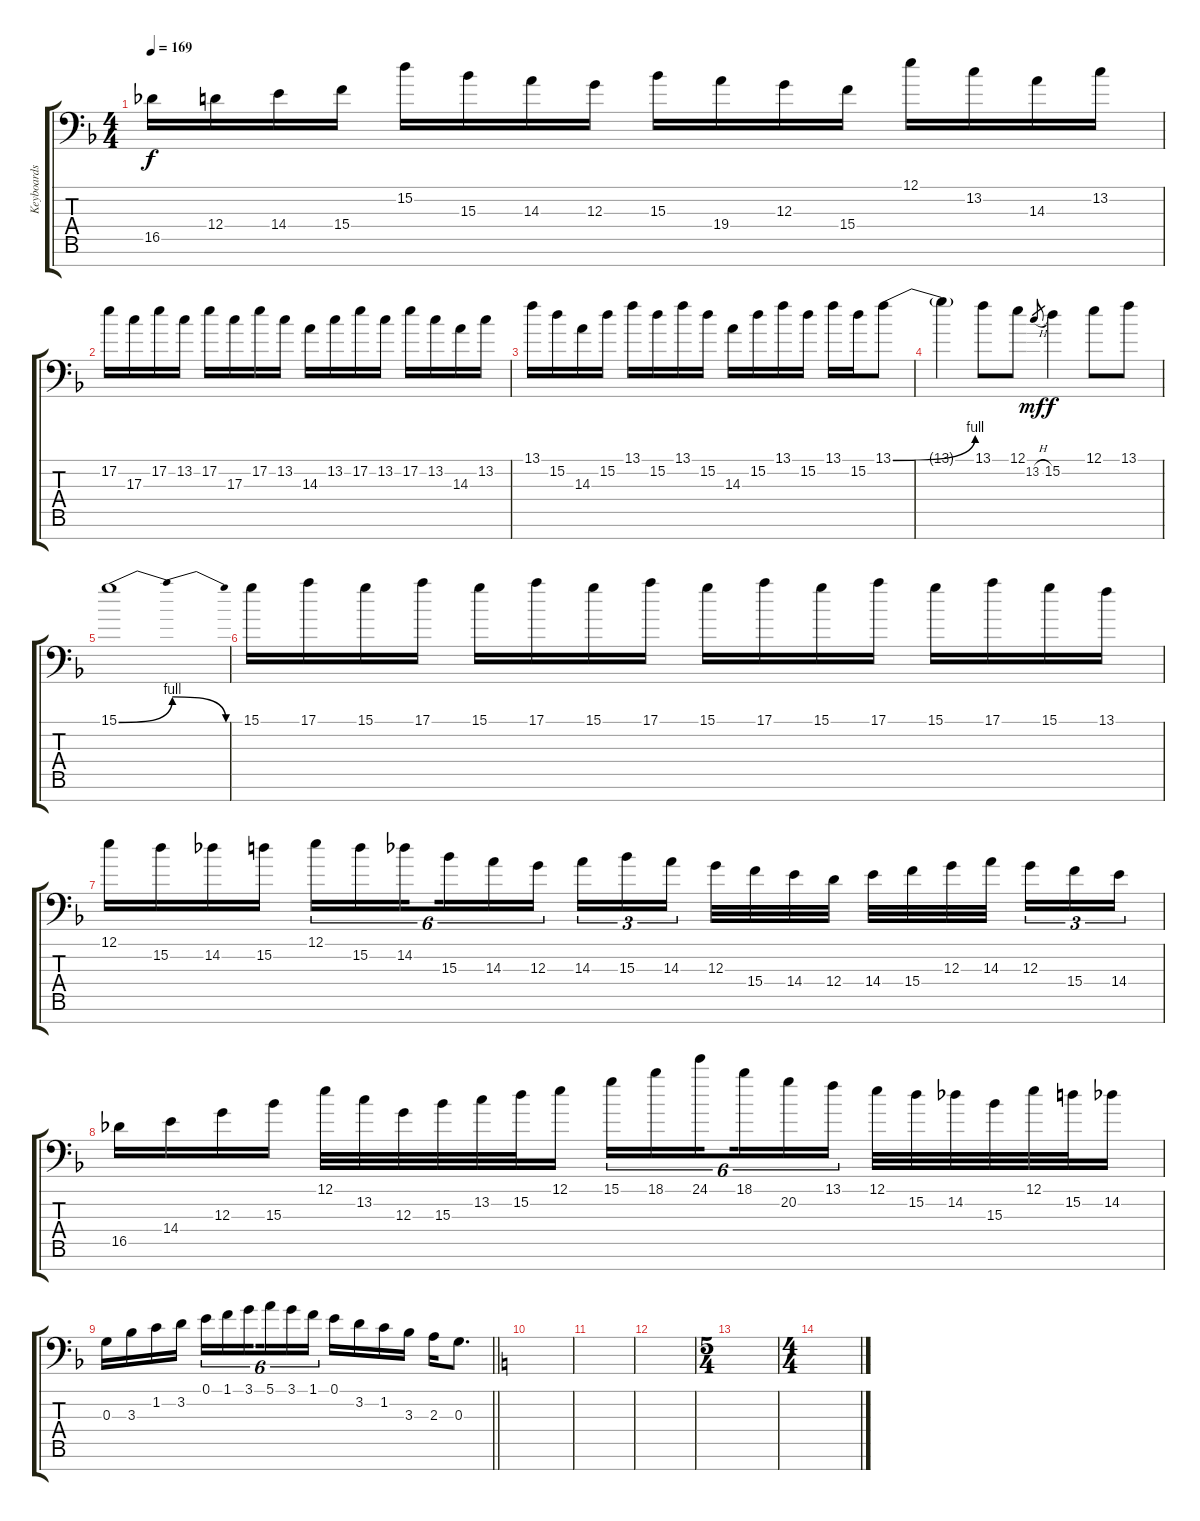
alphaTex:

\track ("Keyboards 1" "Keyboards ") {instrument rockorgan}
\staff {score tabs}
\tuning (E4 B3 G3 D3 A2 E2 A1) {hide}
\ts (4 4)
\tempo 169
\clef f4
\ks f
16.5.16{dy f} 12.4.16 14.4.16 15.4.16 15.2.16 15.3.16 14.3.16 12.3.16 15.3.16 19.4.16 12.3.16 15.4.16 12.1.16 13.2.16 14.3.16 13.2.16 |
17.2.16 17.3.16 17.2.16 13.2.16 17.2.16 17.3.16 17.2.16 13.2.16 14.3.16 13.2.16 17.2.16 13.2.16 17.2.16 13.2.16 14.3.16 13.2.16 |
13.1.16 15.2.16 14.3.16 15.2.16 13.1.16 15.2.16 13.1.16 15.2.16 14.3.16 15.2.16 13.1.16 15.2.16 13.1.16 15.2.16 13.1{be (bend 0 0 60 4)}.8 |
13.1{t}.4 13.1.8 12.1.8 13.2{h}.8{gr dy mf} 15.2.4{dy f} 12.1.8 13.1.8 |
15.1{be (bendrelease 0 0 8 4 52 4 60 0)}.1 |
15.1.16 17.1.16 15.1.16 17.1.16 15.1.16 17.1.16 15.1.16 17.1.16 15.1.16 17.1.16 15.1.16 17.1.16 15.1.16 17.1.16 15.1.16 13.1.16 |
12.1.16 15.2.16 14.2.16 15.2.16 12.1.16{tu (6 4)} 15.2.16{tu (6 4)} 14.2.16{tu (6 4) beam splitsecondary} 15.3.16{tu (6 4)} 14.3.16{tu (6 4)} 12.3.16{tu (6 4)} 14.3.16{tu (3 2)} 15.3.16{tu (3 2)} 14.3.16{tu (3 2) beam splitsecondary} 12.3.32 15.4.32 14.4.32 12.4.32 14.4.32 15.4.32 12.3.32 14.3.32{beam splitsecondary} 12.3.16{tu (3 2)} 15.4.16{tu (3 2)} 14.4.16{tu (3 2)} |
16.5.16 14.4.16 12.3.16 15.3.16 12.1.32 13.2.32 12.3.32 15.3.32 13.2.32 15.2.32 12.1.16 15.1.16{tu (6 4)} 18.1.16{tu (6 4)} 24.1.16{tu (6 4) beam splitsecondary} 18.1.16{tu (6 4)} 20.2.16{tu (6 4)} 13.1.16{tu (6 4)} 12.1.32 15.2.32 14.2.32 15.3.32 12.1.32 15.2.32 14.2.16 |
\barLineRight lightlight
0.3.16 3.3.16 1.2.16 3.2.16 0.1.16{tu (6 4)} 1.1.16{tu (6 4)} 3.1.16{tu (6 4) beam splitsecondary} 5.1.16{tu (6 4)} 3.1.16{tu (6 4)} 1.1.16{tu (6 4)} 0.1.16 3.2.16 1.2.16 3.3.16 2.3.16 0.3.8{d} |
\ks c
|
|
|
\ts (5 4)
|
\ts (4 4)
